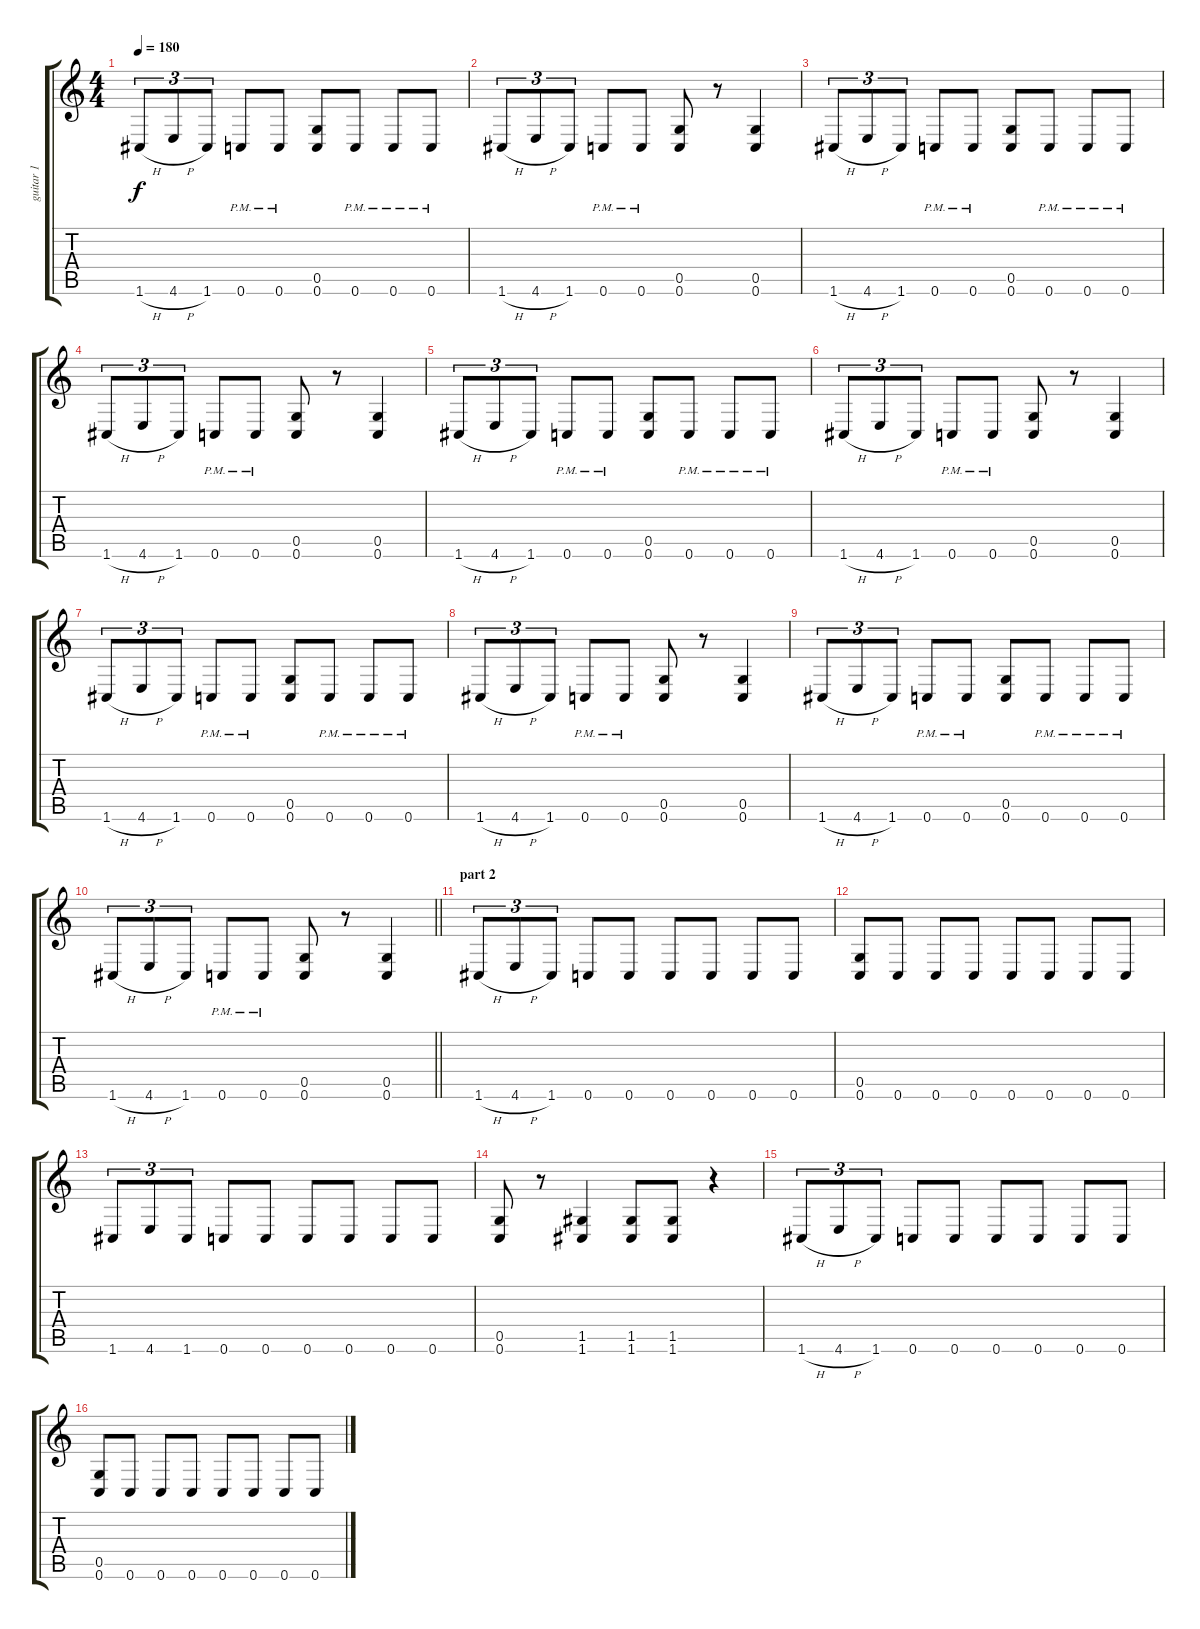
\track ("guitar 1" "guitar 1") {instrument distortionguitar}
\staff {score tabs}
\tuning (D4 A3 F3 C3 G2 C2) {hide}
\ts (4 4)
\tempo 180
\clef g2
\ks c
1.6{h}.8{tu (3 2) dy f} 4.6{h}.8{tu (3 2)} 1.6.8{tu (3 2)} 0.6{pm}.8 0.6{pm}.8 (0.5 0.6).8 0.6{pm}.8 0.6{pm}.8 0.6{pm}.8 |
1.6{h}.8{tu (3 2)} 4.6{h}.8{tu (3 2)} 1.6.8{tu (3 2)} 0.6{pm}.8 0.6{pm}.8 (0.5 0.6).8 r.8 (0.5 0.6).4 |
1.6{h}.8{tu (3 2)} 4.6{h}.8{tu (3 2)} 1.6.8{tu (3 2)} 0.6{pm}.8 0.6{pm}.8 (0.5 0.6).8 0.6{pm}.8 0.6{pm}.8 0.6{pm}.8 |
1.6{h}.8{tu (3 2)} 4.6{h}.8{tu (3 2)} 1.6.8{tu (3 2)} 0.6{pm}.8 0.6{pm}.8 (0.5 0.6).8 r.8 (0.5 0.6).4 |
1.6{h}.8{tu (3 2)} 4.6{h}.8{tu (3 2)} 1.6.8{tu (3 2)} 0.6{pm}.8 0.6{pm}.8 (0.5 0.6).8 0.6{pm}.8 0.6{pm}.8 0.6{pm}.8 |
1.6{h}.8{tu (3 2)} 4.6{h}.8{tu (3 2)} 1.6.8{tu (3 2)} 0.6{pm}.8 0.6{pm}.8 (0.5 0.6).8 r.8 (0.5 0.6).4 |
1.6{h}.8{tu (3 2)} 4.6{h}.8{tu (3 2)} 1.6.8{tu (3 2)} 0.6{pm}.8 0.6{pm}.8 (0.5 0.6).8 0.6{pm}.8 0.6{pm}.8 0.6{pm}.8 |
1.6{h}.8{tu (3 2)} 4.6{h}.8{tu (3 2)} 1.6.8{tu (3 2)} 0.6{pm}.8 0.6{pm}.8 (0.5 0.6).8 r.8 (0.5 0.6).4 |
1.6{h}.8{tu (3 2)} 4.6{h}.8{tu (3 2)} 1.6.8{tu (3 2)} 0.6{pm}.8 0.6{pm}.8 (0.5 0.6).8 0.6{pm}.8 0.6{pm}.8 0.6{pm}.8 |
\barLineRight lightlight
1.6{h}.8{tu (3 2)} 4.6{h}.8{tu (3 2)} 1.6.8{tu (3 2)} 0.6{pm}.8 0.6{pm}.8 (0.5 0.6).8 r.8 (0.5 0.6).4 |
\section ("" "part 2")
1.6{h}.8{tu (3 2)} 4.6{h}.8{tu (3 2)} 1.6.8{tu (3 2)} 0.6.8 0.6.8 0.6.8 0.6.8 0.6.8 0.6.8 |
(0.5 0.6).8 0.6.8 0.6.8 0.6.8 0.6.8 0.6.8 0.6.8 0.6.8 |
1.6.8{tu (3 2)} 4.6.8{tu (3 2)} 1.6.8{tu (3 2)} 0.6.8 0.6.8 0.6.8 0.6.8 0.6.8 0.6.8 |
(0.5 0.6).8 r.8 (1.5 1.6).4 (1.5 1.6).8 (1.5 1.6).8 r.4 |
1.6{h}.8{tu (3 2)} 4.6{h}.8{tu (3 2)} 1.6.8{tu (3 2)} 0.6.8 0.6.8 0.6.8 0.6.8 0.6.8 0.6.8 |
(0.5 0.6).8 0.6.8 0.6.8 0.6.8 0.6.8 0.6.8 0.6.8 0.6.8
